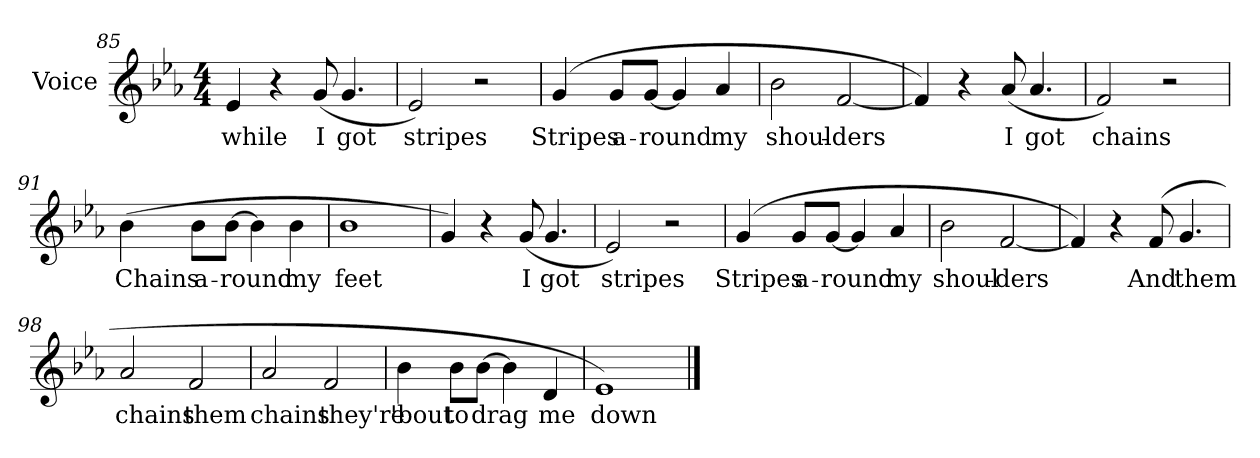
**kern	**text
*part1	*part1
*staff1	*staff1
*I"Voice	*
*I'Voice	*
!!LO:LB:g=z
*clefG2	*
*k[b-e-a-]	*
*E-:	*
*M4/4	*
=85	=85
!	!LO:LY:b:color=#000000
4e-i/	while
4r	.
!	!LO:LY:b:color=#000000
(8gi/	I
!	!LO:LY:b:color=#000000
4.gi/	got
=86	=86
!	!LO:LY:b:color=#000000
2e-i/)	stripes
2r	.
=87	=87
!	!LO:LY:b:color=#000000
(4gi/	Stripes
!	!LO:LY:b:color=#000000
8gi/L	a-
!	!LO:LY:b:color=#000000
[8gi/J	-round
4gi/]	.
!	!LO:LY:b:color=#000000
4a-i/	my
=88	=88
!	!LO:LY:b:color=#000000
2b-i\	shoul-
!	!LO:LY:b:color=#000000
[2fi/	-ders
=89	=89
4fi/])	.
4r	.
!	!LO:LY:b:color=#000000
(8a-i/	I
!	!LO:LY:b:color=#000000
4.a-i/	got
=90	=90
!	!LO:LY:b:color=#000000
2fi/)	chains
2r	.
!!LO:LB:g=z
=91	=91
!	!LO:LY:b:color=#000000
(4b-i\	Chains
!	!LO:LY:b:color=#000000
8b-i\L	a-
!	!LO:LY:b:color=#000000
[8b-i\J	-round
4b-i\]	.
!	!LO:LY:b:color=#000000
4b-i\	my
=92	=92
!	!LO:LY:b:color=#000000
1b-i	feet
=93	=93
4gi/)	.
4r	.
!	!LO:LY:b:color=#000000
(8gi/	I
!	!LO:LY:b:color=#000000
4.gi/	got
=94	=94
!	!LO:LY:b:color=#000000
2e-i/)	stripes
2r	.
=95	=95
!	!LO:LY:b:color=#000000
(4gi/	Stripes
!	!LO:LY:b:color=#000000
8gi/L	a-
!	!LO:LY:b:color=#000000
[8gi/J	-round
4gi/]	.
!	!LO:LY:b:color=#000000
4a-i/	my
!!LO:LB:g=z
=96	=96
!	!LO:LY:b:color=#000000
2b-i\	shoul-
!	!LO:LY:b:color=#000000
[2fi/	-ders
=97	=97
4fi/])	.
4r	.
!	!LO:LY:b:color=#000000
(8fi/	And
!	!LO:LY:b:color=#000000
4.gi/	them
=98	=98
!	!LO:LY:b:color=#000000
2a-i/	chains
!	!LO:LY:b:color=#000000
2fi/	them
=99	=99
!	!LO:LY:b:color=#000000
2a-i/	chains
!	!LO:LY:b:color=#000000
2fi/	they're
=100	=100
!	!LO:LY:b:color=#000000
4b-i\	'bout
!	!LO:LY:b:color=#000000
8b-i\L	to
!	!LO:LY:b:color=#000000
[8b-i\J	drag
4b-i\]	.
!	!LO:LY:b:color=#000000
4di/	me
=101	=101
!	!LO:LY:b:color=#000000
1e-i)	down
==	==
*-	*-
